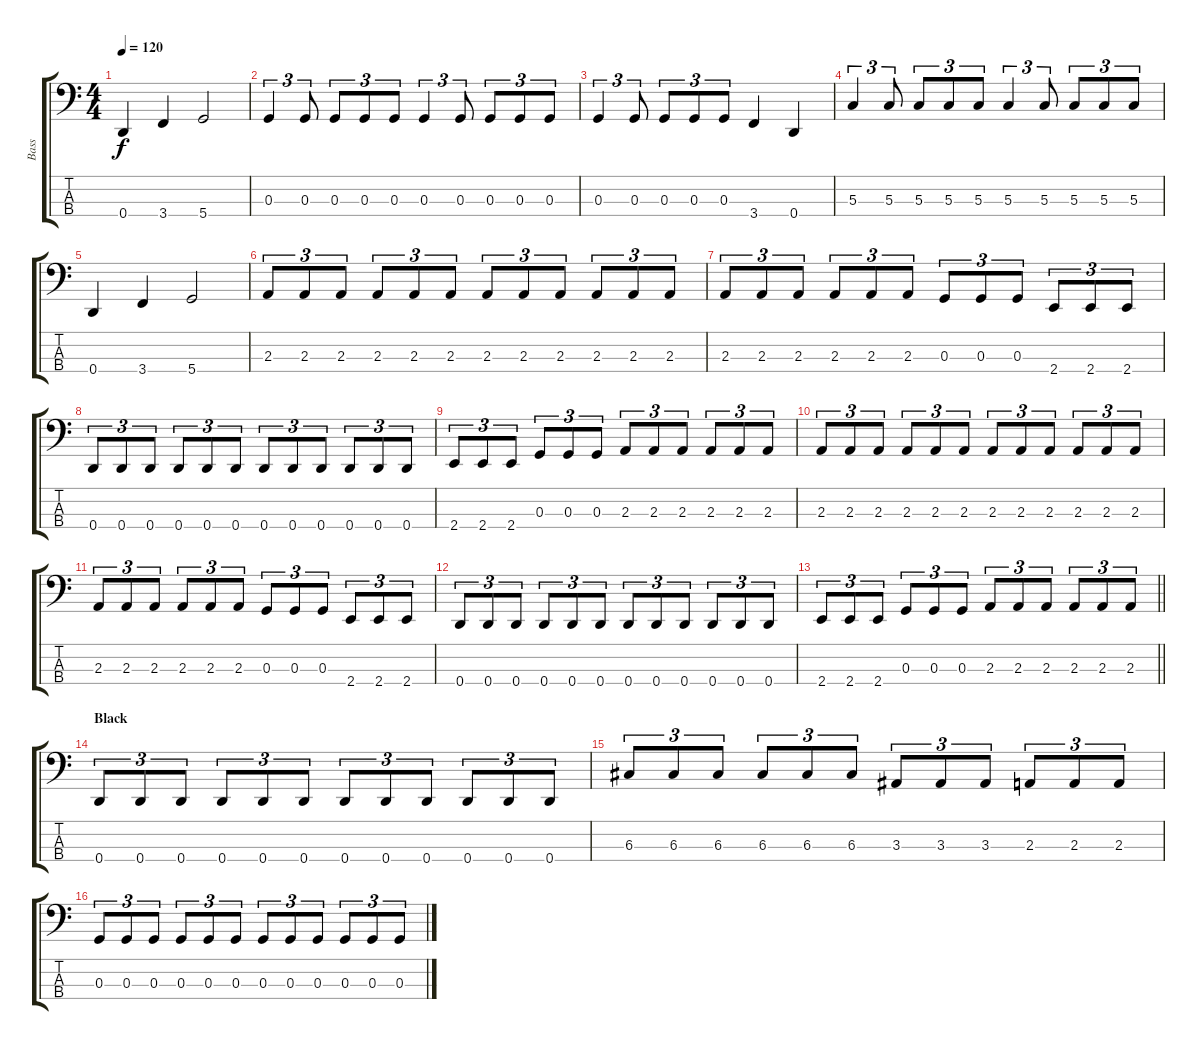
\track ("Bass" "Bass") {instrument electricbasspick}
\staff {score tabs}
\tuning (F2 C2 G1 D1) {hide}
\ts (4 4)
\tempo 120
\clef f4
\ks c
0.4.4{dy f} 3.4.4 5.4.2 |
0.3.4{tu (3 2)} 0.3.8{tu (3 2)} 0.3.8{tu (3 2)} 0.3.8{tu (3 2)} 0.3.8{tu (3 2)} 0.3.4{tu (3 2)} 0.3.8{tu (3 2)} 0.3.8{tu (3 2)} 0.3.8{tu (3 2)} 0.3.8{tu (3 2)} |
0.3.4{tu (3 2)} 0.3.8{tu (3 2)} 0.3.8{tu (3 2)} 0.3.8{tu (3 2)} 0.3.8{tu (3 2)} 3.4.4 0.4.4 |
5.3.4{tu (3 2)} 5.3.8{tu (3 2)} 5.3.8{tu (3 2)} 5.3.8{tu (3 2)} 5.3.8{tu (3 2)} 5.3.4{tu (3 2)} 5.3.8{tu (3 2)} 5.3.8{tu (3 2)} 5.3.8{tu (3 2)} 5.3.8{tu (3 2)} |
0.4.4 3.4.4 5.4.2 |
2.3.8{tu (3 2)} 2.3.8{tu (3 2)} 2.3.8{tu (3 2)} 2.3.8{tu (3 2)} 2.3.8{tu (3 2)} 2.3.8{tu (3 2)} 2.3.8{tu (3 2)} 2.3.8{tu (3 2)} 2.3.8{tu (3 2)} 2.3.8{tu (3 2)} 2.3.8{tu (3 2)} 2.3.8{tu (3 2)} |
2.3.8{tu (3 2)} 2.3.8{tu (3 2)} 2.3.8{tu (3 2)} 2.3.8{tu (3 2)} 2.3.8{tu (3 2)} 2.3.8{tu (3 2)} 0.3.8{tu (3 2)} 0.3.8{tu (3 2)} 0.3.8{tu (3 2)} 2.4.8{tu (3 2)} 2.4.8{tu (3 2)} 2.4.8{tu (3 2)} |
0.4.8{tu (3 2)} 0.4.8{tu (3 2)} 0.4.8{tu (3 2)} 0.4.8{tu (3 2)} 0.4.8{tu (3 2)} 0.4.8{tu (3 2)} 0.4.8{tu (3 2)} 0.4.8{tu (3 2)} 0.4.8{tu (3 2)} 0.4.8{tu (3 2)} 0.4.8{tu (3 2)} 0.4.8{tu (3 2)} |
2.4.8{tu (3 2)} 2.4.8{tu (3 2)} 2.4.8{tu (3 2)} 0.3.8{tu (3 2)} 0.3.8{tu (3 2)} 0.3.8{tu (3 2)} 2.3.8{tu (3 2)} 2.3.8{tu (3 2)} 2.3.8{tu (3 2)} 2.3.8{tu (3 2)} 2.3.8{tu (3 2)} 2.3.8{tu (3 2)} |
2.3.8{tu (3 2)} 2.3.8{tu (3 2)} 2.3.8{tu (3 2)} 2.3.8{tu (3 2)} 2.3.8{tu (3 2)} 2.3.8{tu (3 2)} 2.3.8{tu (3 2)} 2.3.8{tu (3 2)} 2.3.8{tu (3 2)} 2.3.8{tu (3 2)} 2.3.8{tu (3 2)} 2.3.8{tu (3 2)} |
2.3.8{tu (3 2)} 2.3.8{tu (3 2)} 2.3.8{tu (3 2)} 2.3.8{tu (3 2)} 2.3.8{tu (3 2)} 2.3.8{tu (3 2)} 0.3.8{tu (3 2)} 0.3.8{tu (3 2)} 0.3.8{tu (3 2)} 2.4.8{tu (3 2)} 2.4.8{tu (3 2)} 2.4.8{tu (3 2)} |
0.4.8{tu (3 2)} 0.4.8{tu (3 2)} 0.4.8{tu (3 2)} 0.4.8{tu (3 2)} 0.4.8{tu (3 2)} 0.4.8{tu (3 2)} 0.4.8{tu (3 2)} 0.4.8{tu (3 2)} 0.4.8{tu (3 2)} 0.4.8{tu (3 2)} 0.4.8{tu (3 2)} 0.4.8{tu (3 2)} |
\barLineRight lightlight
2.4.8{tu (3 2)} 2.4.8{tu (3 2)} 2.4.8{tu (3 2)} 0.3.8{tu (3 2)} 0.3.8{tu (3 2)} 0.3.8{tu (3 2)} 2.3.8{tu (3 2)} 2.3.8{tu (3 2)} 2.3.8{tu (3 2)} 2.3.8{tu (3 2)} 2.3.8{tu (3 2)} 2.3.8{tu (3 2)} |
\section ("" "Black")
0.4.8{tu (3 2)} 0.4.8{tu (3 2)} 0.4.8{tu (3 2)} 0.4.8{tu (3 2)} 0.4.8{tu (3 2)} 0.4.8{tu (3 2)} 0.4.8{tu (3 2)} 0.4.8{tu (3 2)} 0.4.8{tu (3 2)} 0.4.8{tu (3 2)} 0.4.8{tu (3 2)} 0.4.8{tu (3 2)} |
6.3.8{tu (3 2)} 6.3.8{tu (3 2)} 6.3.8{tu (3 2)} 6.3.8{tu (3 2)} 6.3.8{tu (3 2)} 6.3.8{tu (3 2)} 3.3.8{tu (3 2)} 3.3.8{tu (3 2)} 3.3.8{tu (3 2)} 2.3.8{tu (3 2)} 2.3.8{tu (3 2)} 2.3.8{tu (3 2)} |
0.3.8{tu (3 2)} 0.3.8{tu (3 2)} 0.3.8{tu (3 2)} 0.3.8{tu (3 2)} 0.3.8{tu (3 2)} 0.3.8{tu (3 2)} 0.3.8{tu (3 2)} 0.3.8{tu (3 2)} 0.3.8{tu (3 2)} 0.3.8{tu (3 2)} 0.3.8{tu (3 2)} 0.3.8{tu (3 2)}
